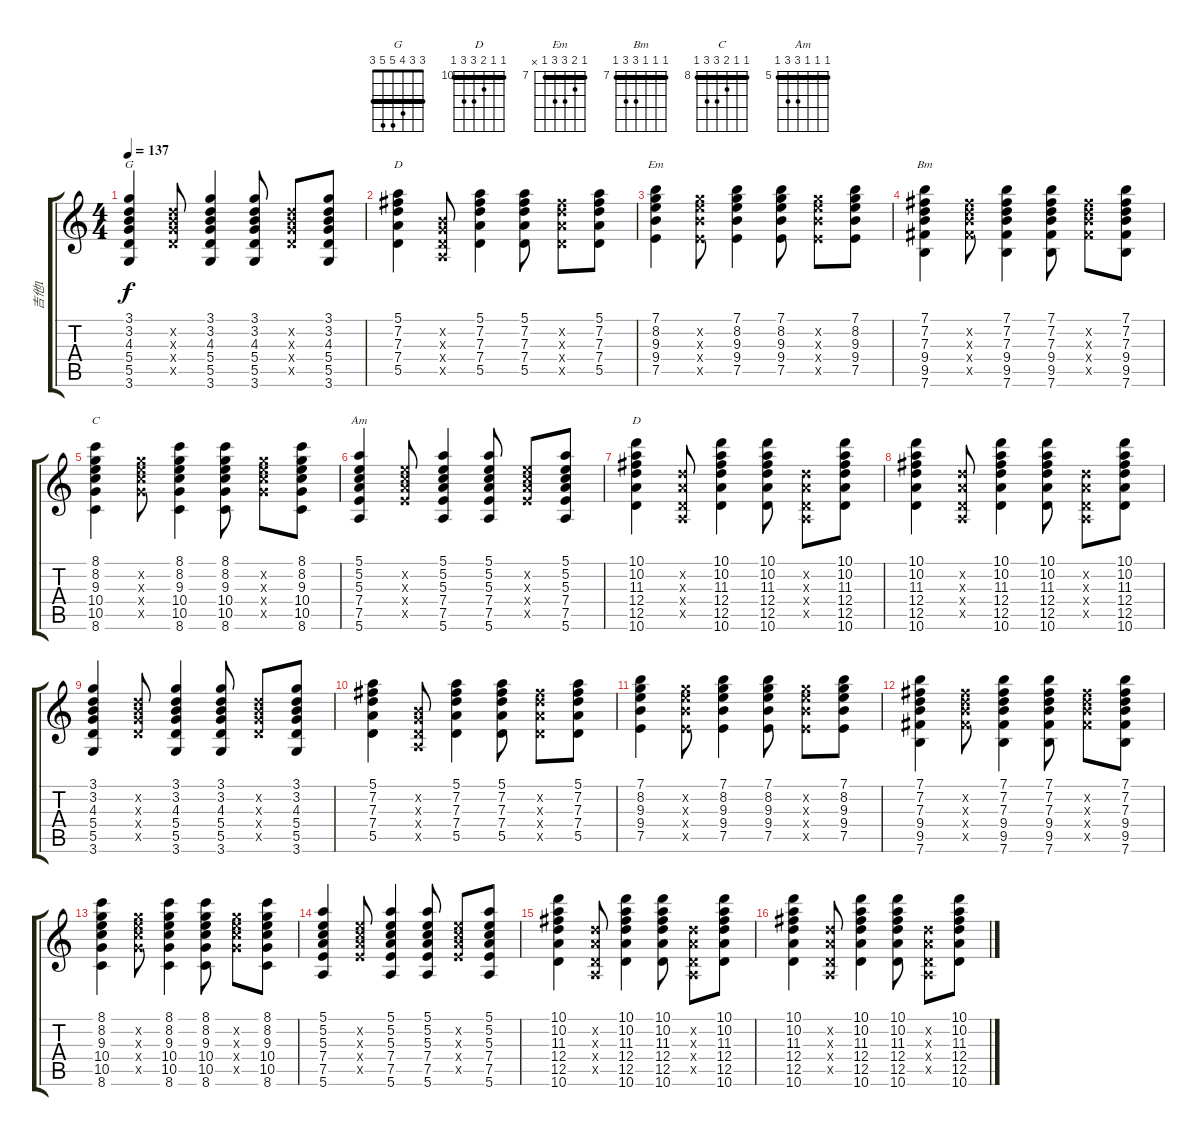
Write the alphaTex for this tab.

\track ("吉他1" "吉他1") {instrument acousticguitarnylon}
\staff {score tabs}
\tuning (E4 B3 G3 D3 A2 E2) {hide}
\chord ("G" 3 3 4 5 5 3) {barre 3}
\chord ("D" 5 7 7 7 5 x) {firstfret 5 barre 5}
\chord ("Em" 7 8 9 9 7 x) {firstfret 7 barre 7}
\chord ("Bm" 7 7 7 9 9 7) {firstfret 7 barre 7}
\chord ("C" 8 8 9 10 10 8) {firstfret 8 barre 8}
\chord ("Am" 5 5 5 7 7 5) {firstfret 5 barre 5}
\chord ("D" 10 10 11 12 12 10) {firstfret 10 barre 10}
\ts (4 4)
\tempo 137
\clef g2
\ks c
(3.1 3.2 4.3 5.4 5.5 3.6).4{ch "G" dy f} (3.2{x} 4.3{x} 5.4{x} 5.5{x}).8 (3.1 3.2 4.3 5.4 5.5 3.6).4 (3.1 3.2 4.3 5.4 5.5 3.6).8 (3.2{x} 4.3{x} 5.4{x} 5.5{x}).8 (3.1 3.2 4.3 5.4 5.5 3.6).8 |
(5.1 7.2 7.3 7.4 5.5).4{ch "D"} (0.2{x} 0.3{x} 0.4{x} 0.5{x}).8 (5.1 7.2 7.3 7.4 5.5).4 (5.1 7.2 7.3 7.4 5.5).8 (7.2{x} 7.3{x} 7.4{x} 5.5{x}).8 (5.1 7.2 7.3 7.4 5.5).8 |
(7.1 8.2 9.3 9.4 7.5).4{ch "Em"} (8.2{x} 9.3{x} 9.4{x} 7.5{x}).8 (7.1 8.2 9.3 9.4 7.5).4 (7.1 8.2 9.3 9.4 7.5).8 (8.2{x} 9.3{x} 9.4{x} 7.5{x}).8 (7.1 8.2 9.3 9.4 7.5).8 |
(7.1 7.2 7.3 9.4 9.5 7.6).4{ch "Bm"} (7.2{x} 7.3{x} 9.4{x} 9.5{x}).8 (7.1 7.2 7.3 9.4 9.5 7.6).4 (7.1 7.2 7.3 9.4 9.5 7.6).8 (7.2{x} 7.3{x} 9.4{x} 9.5{x}).8 (7.1 7.2 7.3 9.4 9.5 7.6).8 |
(8.1 8.2 9.3 10.4 10.5 8.6).4{ch "C"} (8.2{x} 9.3{x} 10.4{x} 10.5{x}).8 (8.1 8.2 9.3 10.4 10.5 8.6).4 (8.1 8.2 9.3 10.4 10.5 8.6).8 (8.2{x} 9.3{x} 10.4{x} 10.5{x}).8 (8.1 8.2 9.3 10.4 10.5 8.6).8 |
(5.1 5.2 5.3 7.4 7.5 5.6).4{ch "Am"} (5.2{x} 5.3{x} 7.4{x} 7.5{x}).8 (5.1 5.2 5.3 7.4 7.5 5.6).4 (5.1 5.2 5.3 7.4 7.5 5.6).8 (5.2{x} 5.3{x} 7.4{x} 7.5{x}).8 (5.1 5.2 5.3 7.4 7.5 5.6).8 |
(10.1 10.2 11.3 12.4 12.5 10.6).4{ch "D"} (3.2{x} 2.3{x} 0.4{x} 0.5{x}).8 (10.1 10.2 11.3 12.4 12.5 10.6).4 (10.1 10.2 11.3 12.4 12.5 10.6).8 (3.2{x} 2.3{x} 0.4{x} 0.5{x}).8 (10.1 10.2 11.3 12.4 12.5 10.6).8 |
(10.1 10.2 11.3 12.4 12.5 10.6).4 (3.2{x} 2.3{x} 0.4{x} 0.5{x}).8 (10.1 10.2 11.3 12.4 12.5 10.6).4 (10.1 10.2 11.3 12.4 12.5 10.6).8 (3.2{x} 2.3{x} 0.4{x} 0.5{x}).8 (10.1 10.2 11.3 12.4 12.5 10.6).8 |
(3.1 3.2 4.3 5.4 5.5 3.6).4 (3.2{x} 4.3{x} 5.4{x} 5.5{x}).8 (3.1 3.2 4.3 5.4 5.5 3.6).4 (3.1 3.2 4.3 5.4 5.5 3.6).8 (3.2{x} 4.3{x} 5.4{x} 5.5{x}).8 (3.1 3.2 4.3 5.4 5.5 3.6).8 |
(5.1 7.2 7.3 7.4 5.5).4 (0.2{x} 0.3{x} 0.4{x} 0.5{x}).8 (5.1 7.2 7.3 7.4 5.5).4 (5.1 7.2 7.3 7.4 5.5).8 (7.2{x} 7.3{x} 7.4{x} 5.5{x}).8 (5.1 7.2 7.3 7.4 5.5).8 |
(7.1 8.2 9.3 9.4 7.5).4 (8.2{x} 9.3{x} 9.4{x} 7.5{x}).8 (7.1 8.2 9.3 9.4 7.5).4 (7.1 8.2 9.3 9.4 7.5).8 (8.2{x} 9.3{x} 9.4{x} 7.5{x}).8 (7.1 8.2 9.3 9.4 7.5).8 |
(7.1 7.2 7.3 9.4 9.5 7.6).4 (7.2{x} 7.3{x} 9.4{x} 9.5{x}).8 (7.1 7.2 7.3 9.4 9.5 7.6).4 (7.1 7.2 7.3 9.4 9.5 7.6).8 (7.2{x} 7.3{x} 9.4{x} 9.5{x}).8 (7.1 7.2 7.3 9.4 9.5 7.6).8 |
(8.1 8.2 9.3 10.4 10.5 8.6).4 (8.2{x} 9.3{x} 10.4{x} 10.5{x}).8 (8.1 8.2 9.3 10.4 10.5 8.6).4 (8.1 8.2 9.3 10.4 10.5 8.6).8 (8.2{x} 9.3{x} 10.4{x} 10.5{x}).8 (8.1 8.2 9.3 10.4 10.5 8.6).8 |
(5.1 5.2 5.3 7.4 7.5 5.6).4 (5.2{x} 5.3{x} 7.4{x} 7.5{x}).8 (5.1 5.2 5.3 7.4 7.5 5.6).4 (5.1 5.2 5.3 7.4 7.5 5.6).8 (5.2{x} 5.3{x} 7.4{x} 7.5{x}).8 (5.1 5.2 5.3 7.4 7.5 5.6).8 |
(10.1 10.2 11.3 12.4 12.5 10.6).4 (3.2{x} 2.3{x} 0.4{x} 0.5{x}).8 (10.1 10.2 11.3 12.4 12.5 10.6).4 (10.1 10.2 11.3 12.4 12.5 10.6).8 (3.2{x} 2.3{x} 0.4{x} 0.5{x}).8 (10.1 10.2 11.3 12.4 12.5 10.6).8 |
(10.1 10.2 11.3 12.4 12.5 10.6).4 (3.2{x} 2.3{x} 0.4{x} 0.5{x}).8 (10.1 10.2 11.3 12.4 12.5 10.6).4 (10.1 10.2 11.3 12.4 12.5 10.6).8 (3.2{x} 2.3{x} 0.4{x} 0.5{x}).8 (10.1 10.2 11.3 12.4 12.5 10.6).8
